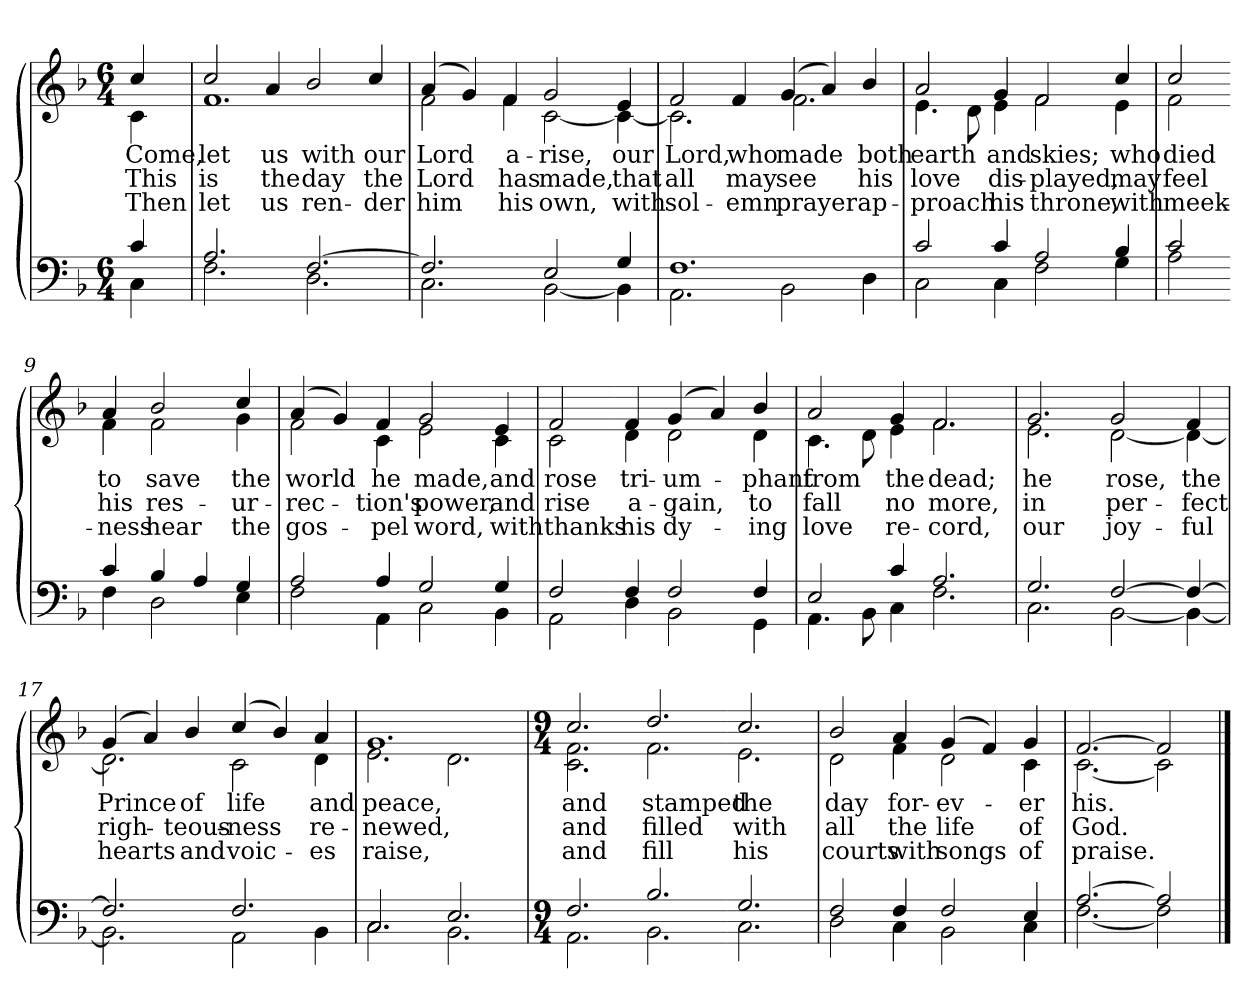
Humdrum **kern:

**kern	**kern	**text	**text	**text
*part2	*part1	*part1	*part1	*part1
*staff2	*staff1	*staff1	*staff1	*staff1
*clefF4	*clefG2	*	*	*
*k[b-]	*k[b-]	*	*	*
*M6/4	*M6/4	*	*	*
=1	=1	=1	=1	=1
*^	*	*	*	*
!	!	!LO:TX:b:i:t=Verse	!	!	!
!	!	!	!LO:LY:b	!LO:LY:b	!LO:LY:b
*	*	*^	*	*	*
4c/	4C\	4cc/	4c\	Come,	This	Then
=2	=2	=2	=2	=2	=2	=2
!	!	!	!	!LO:LY:b	!LO:LY:b	!LO:LY:b
2.A/	2.F\	2cc/	1.f	let	is	let
!	!	!	!	!LO:LY:b	!LO:LY:b	!LO:LY:b
.	.	4a/	.	us	the	us
!	!	!	!	!LO:LY:b	!LO:LY:b	!LO:LY:b
[2.F/	2.D\	2b-/	.	with	day	ren-
!	!	!	!	!LO:LY:b	!LO:LY:b	!LO:LY:b
.	.	4cc/	.	our	the	-der
=3	=3	=3	=3	=3	=3	=3
!	!	!	!	!LO:LY:b	!LO:LY:b	!LO:LY:b
2.F/]	2.C\	(>4a/	2f\	Lord	Lord	him
.	.	4g/)	.	.	.	.
!	!	!	!	!LO:LY:b	!LO:LY:b	!LO:LY:b
.	.	4f/	4f\	a-	has	his
!	!	!	!	!LO:LY:b	!LO:LY:b	!LO:LY:b
2E/	[2BB-\	2g/	[2c\	-rise,	made,	own,
!!LO:LB:g=z	!!
=4-	=4-	=4-	=4-	=4-	=4-	=4-
!	!	!	!	!LO:LY:b	!LO:LY:b	!LO:LY:b
4G/	4BB-\]	4e/	4c\_	our	that	with
=5	=5	=5	=5	=5	=5	=5
!	!	!	!	!LO:LY:b	!LO:LY:b	!LO:LY:b
1.F	2.AA\	2f/	2.c\]	Lord,	all	sol-
!	!	!	!	!LO:LY:b	!LO:LY:b	!LO:LY:b
.	.	4f/	.	who	may	-emn
!	!	!	!	!LO:LY:b	!LO:LY:b	!LO:LY:b
.	2BB-\	(>4g/	2.f\	made	see	prayer
.	.	4a/)	.	.	.	.
!	!	!	!	!LO:LY:b	!LO:LY:b	!LO:LY:b
.	4D\	4b-/	.	both	his	ap-
=6	=6	=6	=6	=6	=6	=6
!	!	!	!	!LO:LY:b	!LO:LY:b	!LO:LY:b
2c/	2C\	2a/	4.e\	earth	love	-proach
.	.	.	8d\	.	.	.
!	!	!	!	!LO:LY:b	!LO:LY:b	!LO:LY:b
4c/	4C\	4g/	4e\	and	dis-	his
!	!	!	!	!LO:LY:b	!LO:LY:b	!LO:LY:b
2A/	2F\	2f/	2f\	skies;	-played,	throne,
!!LO:LB:g=z	!!
=7-	=7-	=7-	=7-	=7-	=7-	=7-
!	!	!	!	!LO:LY:b	!LO:LY:b	!LO:LY:b
4B-/	4G\	4cc/	4e\	who	may	with
=8	=8	=8	=8	=8	=8	=8
!	!	!	!	!LO:LY:b	!LO:LY:b	!LO:LY:b
2c/	2A\	2cc/	2f\	died	feel	meek-
=9-	=9-	=9-	=9-	=9-	=9-	=9-
!	!	!	!	!LO:LY:b	!LO:LY:b	!LO:LY:b
4c/	4F\	4a/	4f\	to	his	-ness
!	!	!	!	!LO:LY:b	!LO:LY:b	!LO:LY:b
4B-/	2D\	2b-/	2f\	save	res-	hear
4A/	.	.	.	.	.	.
!	!	!	!	!LO:LY:b	!LO:LY:b	!LO:LY:b
4G/	4E\	4cc/	4g\	the	-ur-	the
=10	=10	=10	=10	=10	=10	=10
!	!	!	!	!LO:LY:b	!LO:LY:b	!LO:LY:b
2A/	2F\	(>4a/	2f\	world	-rec-	gos-
.	.	4g/)	.	.	.	.
!	!	!	!	!LO:LY:b	!LO:LY:b	!LO:LY:b
4A/	4AA\	4f/	4c\	he	-tion's	-pel
!	!	!	!	!LO:LY:b	!LO:LY:b	!LO:LY:b
2G/	2C\	2g/	2e\	made,	power,	word,
!!LO:LB:g=z	!!
=11-	=11-	=11-	=11-	=11-	=11-	=11-
!	!	!	!	!LO:LY:b	!LO:LY:b	!LO:LY:b
4G/	4BB-\	4e/	4c\	and	and	with
=12	=12	=12	=12	=12	=12	=12
!	!	!	!	!LO:LY:b	!LO:LY:b	!LO:LY:b
2F/	2AA\	2f/	2c\	rose	rise	thanks
=13-	=13-	=13-	=13-	=13-	=13-	=13-
!	!	!	!	!LO:LY:b	!LO:LY:b	!LO:LY:b
4F/	4D\	4f/	4d\	tri-	a-	his
!	!	!	!	!LO:LY:b	!LO:LY:b	!LO:LY:b
2F/	2BB-\	(>4g/	2d\	-um-	-gain,	dy-
.	.	4a/)	.	.	.	.
!	!	!	!	!LO:LY:b	!LO:LY:b	!LO:LY:b
4F/	4GG\	4b-/	4d\	-phant	to	-ing
=14	=14	=14	=14	=14	=14	=14
!	!	!	!	!LO:LY:b	!LO:LY:b	!LO:LY:b
2E/	4.AA\	2a/	4.c\	from	fall	love
.	8BB-\	.	8d\	.	.	.
!	!	!	!	!LO:LY:b	!LO:LY:b	!LO:LY:b
4c/	4C\	4g/	4e\	the	no	re-
!	!	!	!	!LO:LY:b	!LO:LY:b	!LO:LY:b
2.A/	2.F\	2.f/	2.f\	dead;	more,	-cord,
!!LO:LB:g=z	!!
=15	=15	=15	=15	=15	=15	=15
!	!	!	!	!LO:LY:b	!LO:LY:b	!LO:LY:b
2.G/	2.C\	2.g/	2.e\	he	in	our
!	!	!	!	!LO:LY:b	!LO:LY:b	!LO:LY:b
[2F/	[2BB-\	2g/	[2d\	rose,	per-	joy-
=16-	=16-	=16-	=16-	=16-	=16-	=16-
!	!	!	!	!LO:LY:b	!LO:LY:b	!LO:LY:b
4F/_	4BB-\_	4f/	4d\_	the	-fect	-ful
=17	=17	=17	=17	=17	=17	=17
!	!	!	!	!LO:LY:b	!LO:LY:b	!LO:LY:b
2.F/]	2.BB-\]	(>4g/	2.d\]	Prince	righ-	hearts
.	.	4a/)	.	.	.	.
!	!	!	!	!LO:LY:b	!LO:LY:b	!LO:LY:b
.	.	4b-/	.	of	-teous-	and
!	!	!	!	!LO:LY:b	!LO:LY:b	!LO:LY:b
2.F/	2AA\	(>4cc/	2c\	life	-ness	voic-
.	.	4b-/)	.	.	.	.
!	!	!	!	!LO:LY:b	!LO:LY:b	!LO:LY:b
.	4BB-\	4a/	4d\	and	re-	-es
=18	=18	=18	=18	=18	=18	=18
!	!	!	!	!LO:LY:b	!LO:LY:b	!LO:LY:b
2.C/	2.C\	1.g	2.e\	peace,	-newed,	raise,
2.E/	2.BB-\	.	2.d\	.	.	.
!!LO:LB:g=z	!!
=19	=19	=19	=19	=19	=19	=19
*M9/4	*	*M9/4	*	*	*	*
!	!	!	!	!LO:LY:b	!LO:LY:b	!LO:LY:b
2.F/	2.AA\	2.cc/	2.c\ 2.f\	and	and	and
!	!	!	!	!LO:LY:b	!LO:LY:b	!LO:LY:b
2.B-/	2.BB-\	2.dd/	2.f\	stamped	filled	fill
=20-	=20-	=20-	=20-	=20-	=20-	=20-
!	!	!	!	!LO:LY:b	!LO:LY:b	!LO:LY:b
2.G/	2.C\	2.cc/	2.e\	the	with	his
=21	=21	=21	=21	=21	=21	=21
!	!	!	!	!LO:LY:b	!LO:LY:b	!LO:LY:b
2F/	2D\	2b-/	2d\	day	all	courts
!	!	!	!	!LO:LY:b	!LO:LY:b	!LO:LY:b
4F/	4C\	4a/	4f\	for-	the	with
!	!	!	!	!LO:LY:b	!LO:LY:b	!LO:LY:b
2F/	2BB-\	(>4g/	2d\	-ev-	life	songs
.	.	4f/)	.	.	.	.
!	!	!	!	!LO:LY:b	!LO:LY:b	!LO:LY:b
4E/	4C\	4g/	4c\	-er	of	of
=22	=22	=22	=22	=22	=22	=22
!	!	!	!	!LO:LY:b	!LO:LY:b	!LO:LY:b
[2.A/	[2.F\	[2.f/	[2.c\	his.	God.	praise.
2A/]	2F\]	2f/]	2c\]	.	.	.
*v	*v	*	*	*	*	*
*	*v	*v	*	*	*
==	==	==	==	==
*-	*-	*-	*-	*-
